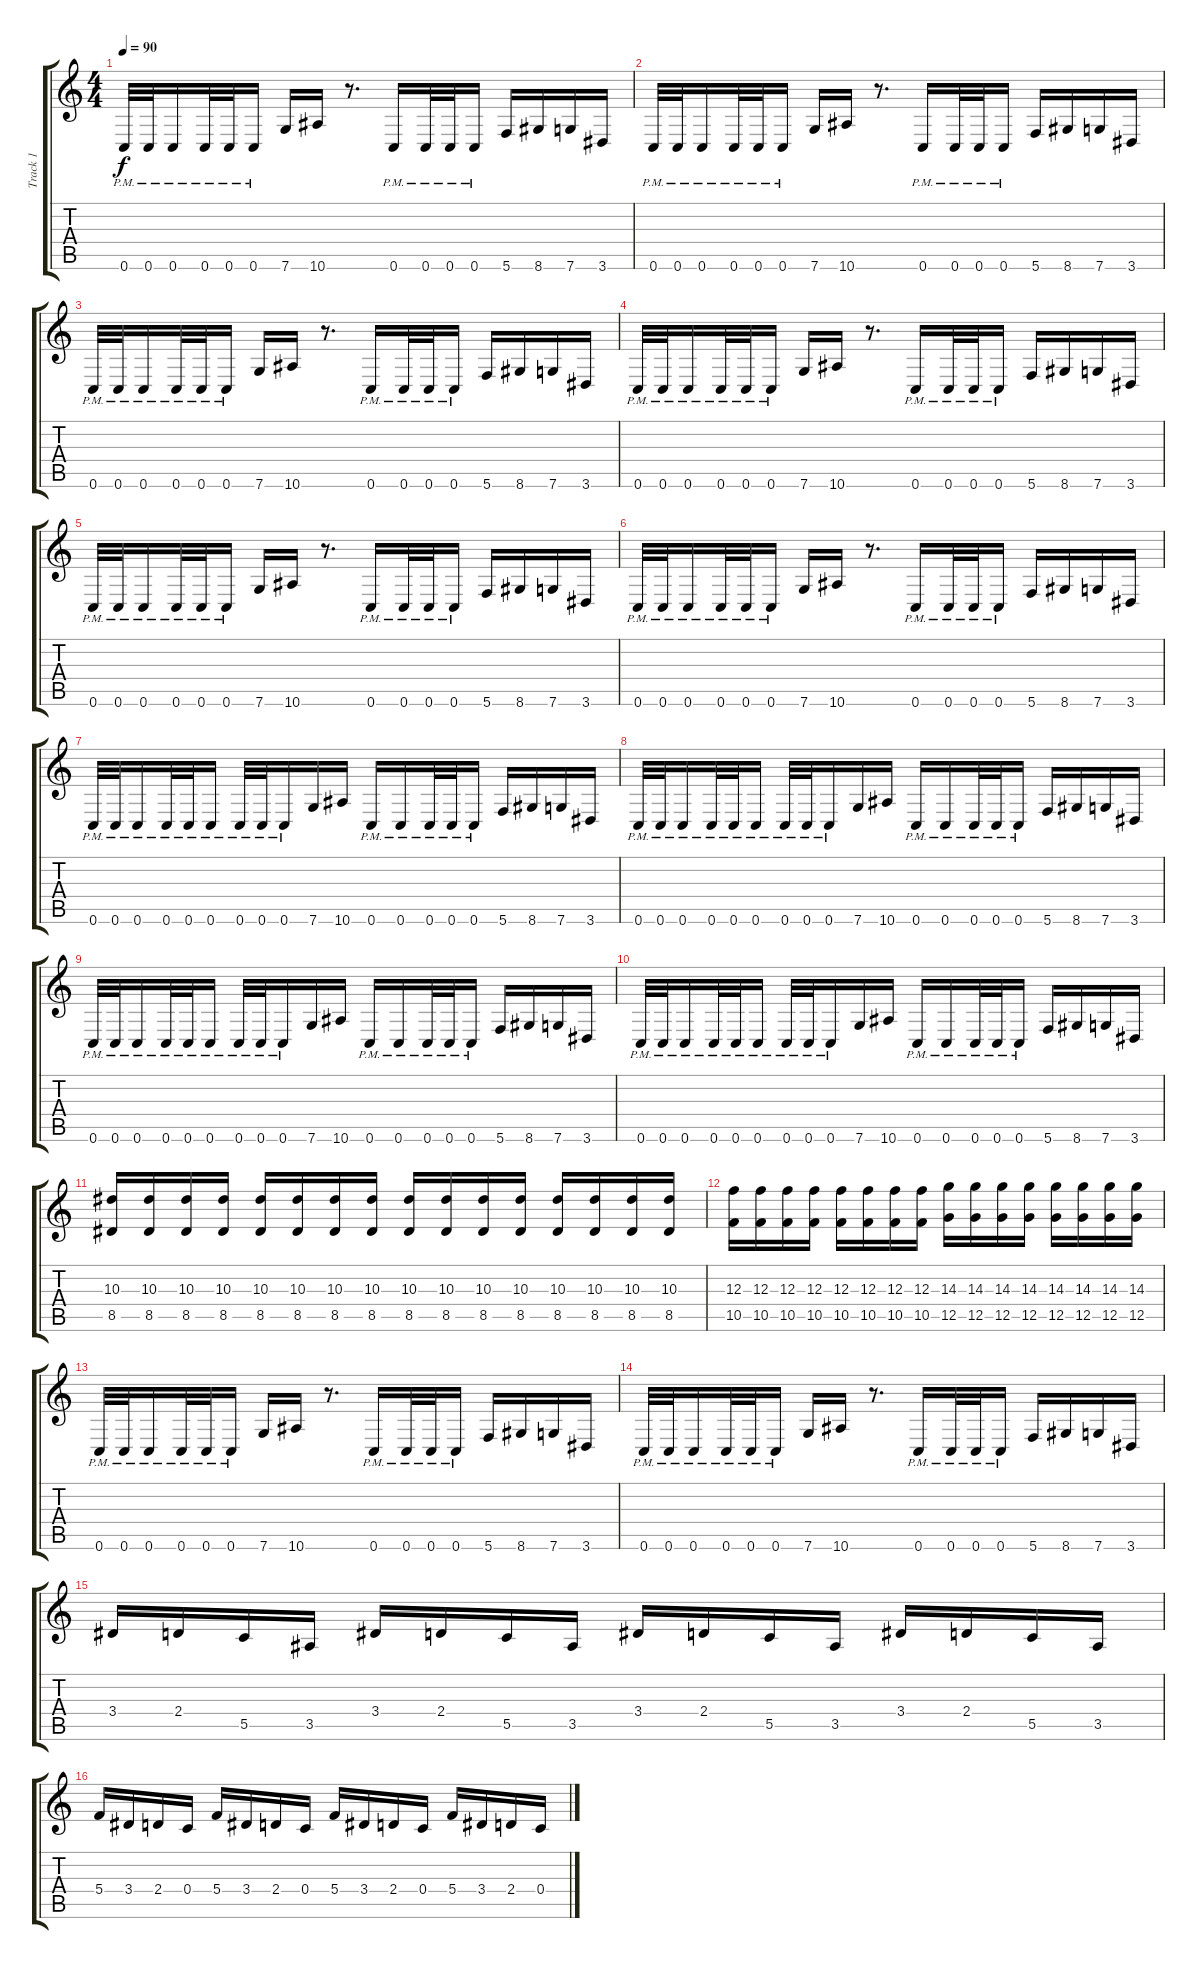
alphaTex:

\track ("Track 1" "Track 1") {instrument distortionguitar}
\staff {score tabs}
\tuning (D4 A3 F3 C3 G2 C2) {hide}
\ts (4 4)
\tempo 90
\clef g2
\ks c
0.6{pm}.32{dy f} 0.6{pm}.32 0.6{pm}.16 0.6{pm}.32 0.6{pm}.32 0.6{pm}.16 7.6.16 10.6.16 r.8{d} 0.6{pm}.16 0.6{pm}.32 0.6{pm}.32 0.6{pm}.16 5.6.16 8.6.16 7.6.16 3.6.16 |
0.6{pm}.32 0.6{pm}.32 0.6{pm}.16 0.6{pm}.32 0.6{pm}.32 0.6{pm}.16 7.6.16 10.6.16 r.8{d} 0.6{pm}.16 0.6{pm}.32 0.6{pm}.32 0.6{pm}.16 5.6.16 8.6.16 7.6.16 3.6.16 |
0.6{pm}.32 0.6{pm}.32 0.6{pm}.16 0.6{pm}.32 0.6{pm}.32 0.6{pm}.16 7.6.16 10.6.16 r.8{d} 0.6{pm}.16 0.6{pm}.32 0.6{pm}.32 0.6{pm}.16 5.6.16 8.6.16 7.6.16 3.6.16 |
0.6{pm}.32 0.6{pm}.32 0.6{pm}.16 0.6{pm}.32 0.6{pm}.32 0.6{pm}.16 7.6.16 10.6.16 r.8{d} 0.6{pm}.16 0.6{pm}.32 0.6{pm}.32 0.6{pm}.16 5.6.16 8.6.16 7.6.16 3.6.16 |
0.6{pm}.32 0.6{pm}.32 0.6{pm}.16 0.6{pm}.32 0.6{pm}.32 0.6{pm}.16 7.6.16 10.6.16 r.8{d} 0.6{pm}.16 0.6{pm}.32 0.6{pm}.32 0.6{pm}.16 5.6.16 8.6.16 7.6.16 3.6.16 |
0.6{pm}.32 0.6{pm}.32 0.6{pm}.16 0.6{pm}.32 0.6{pm}.32 0.6{pm}.16 7.6.16 10.6.16 r.8{d} 0.6{pm}.16 0.6{pm}.32 0.6{pm}.32 0.6{pm}.16 5.6.16 8.6.16 7.6.16 3.6.16 |
0.6{pm}.32 0.6{pm}.32 0.6{pm}.16 0.6{pm}.32 0.6{pm}.32 0.6{pm}.16 0.6{pm}.32 0.6{pm}.32 0.6{pm}.16 7.6.16 10.6.16 0.6{pm}.16 0.6{pm}.16 0.6{pm}.32 0.6{pm}.32 0.6{pm}.16 5.6.16 8.6.16 7.6.16 3.6.16 |
0.6{pm}.32 0.6{pm}.32 0.6{pm}.16 0.6{pm}.32 0.6{pm}.32 0.6{pm}.16 0.6{pm}.32 0.6{pm}.32 0.6{pm}.16 7.6.16 10.6.16 0.6{pm}.16 0.6{pm}.16 0.6{pm}.32 0.6{pm}.32 0.6{pm}.16 5.6.16 8.6.16 7.6.16 3.6.16 |
0.6{pm}.32 0.6{pm}.32 0.6{pm}.16 0.6{pm}.32 0.6{pm}.32 0.6{pm}.16 0.6{pm}.32 0.6{pm}.32 0.6{pm}.16 7.6.16 10.6.16 0.6{pm}.16 0.6{pm}.16 0.6{pm}.32 0.6{pm}.32 0.6{pm}.16 5.6.16 8.6.16 7.6.16 3.6.16 |
0.6{pm}.32 0.6{pm}.32 0.6{pm}.16 0.6{pm}.32 0.6{pm}.32 0.6{pm}.16 0.6{pm}.32 0.6{pm}.32 0.6{pm}.16 7.6.16 10.6.16 0.6{pm}.16 0.6{pm}.16 0.6{pm}.32 0.6{pm}.32 0.6{pm}.16 5.6.16 8.6.16 7.6.16 3.6.16 |
(10.3 8.5).16 (10.3 8.5).16 (10.3 8.5).16 (10.3 8.5).16 (10.3 8.5).16 (10.3 8.5).16 (10.3 8.5).16 (10.3 8.5).16 (10.3 8.5).16 (10.3 8.5).16 (10.3 8.5).16 (10.3 8.5).16 (10.3 8.5).16 (10.3 8.5).16 (10.3 8.5).16 (10.3 8.5).16 |
(12.3 10.5).16 (12.3 10.5).16 (12.3 10.5).16 (12.3 10.5).16 (12.3 10.5).16 (12.3 10.5).16 (12.3 10.5).16 (12.3 10.5).16 (14.3 12.5).16 (14.3 12.5).16 (14.3 12.5).16 (14.3 12.5).16 (14.3 12.5).16 (14.3 12.5).16 (14.3 12.5).16 (14.3 12.5).16 |
0.6{pm}.32 0.6{pm}.32 0.6{pm}.16 0.6{pm}.32 0.6{pm}.32 0.6{pm}.16 7.6.16 10.6.16 r.8{d} 0.6{pm}.16 0.6{pm}.32 0.6{pm}.32 0.6{pm}.16 5.6.16 8.6.16 7.6.16 3.6.16 |
0.6{pm}.32 0.6{pm}.32 0.6{pm}.16 0.6{pm}.32 0.6{pm}.32 0.6{pm}.16 7.6.16 10.6.16 r.8{d} 0.6{pm}.16 0.6{pm}.32 0.6{pm}.32 0.6{pm}.16 5.6.16 8.6.16 7.6.16 3.6.16 |
3.4.16 2.4.16 5.5.16 3.5.16 3.4.16 2.4.16 5.5.16 3.5.16 3.4.16 2.4.16 5.5.16 3.5.16 3.4.16 2.4.16 5.5.16 3.5.16 |
5.4.16 3.4.16 2.4.16 0.4.16 5.4.16 3.4.16 2.4.16 0.4.16 5.4.16 3.4.16 2.4.16 0.4.16 5.4.16 3.4.16 2.4.16 0.4.16
